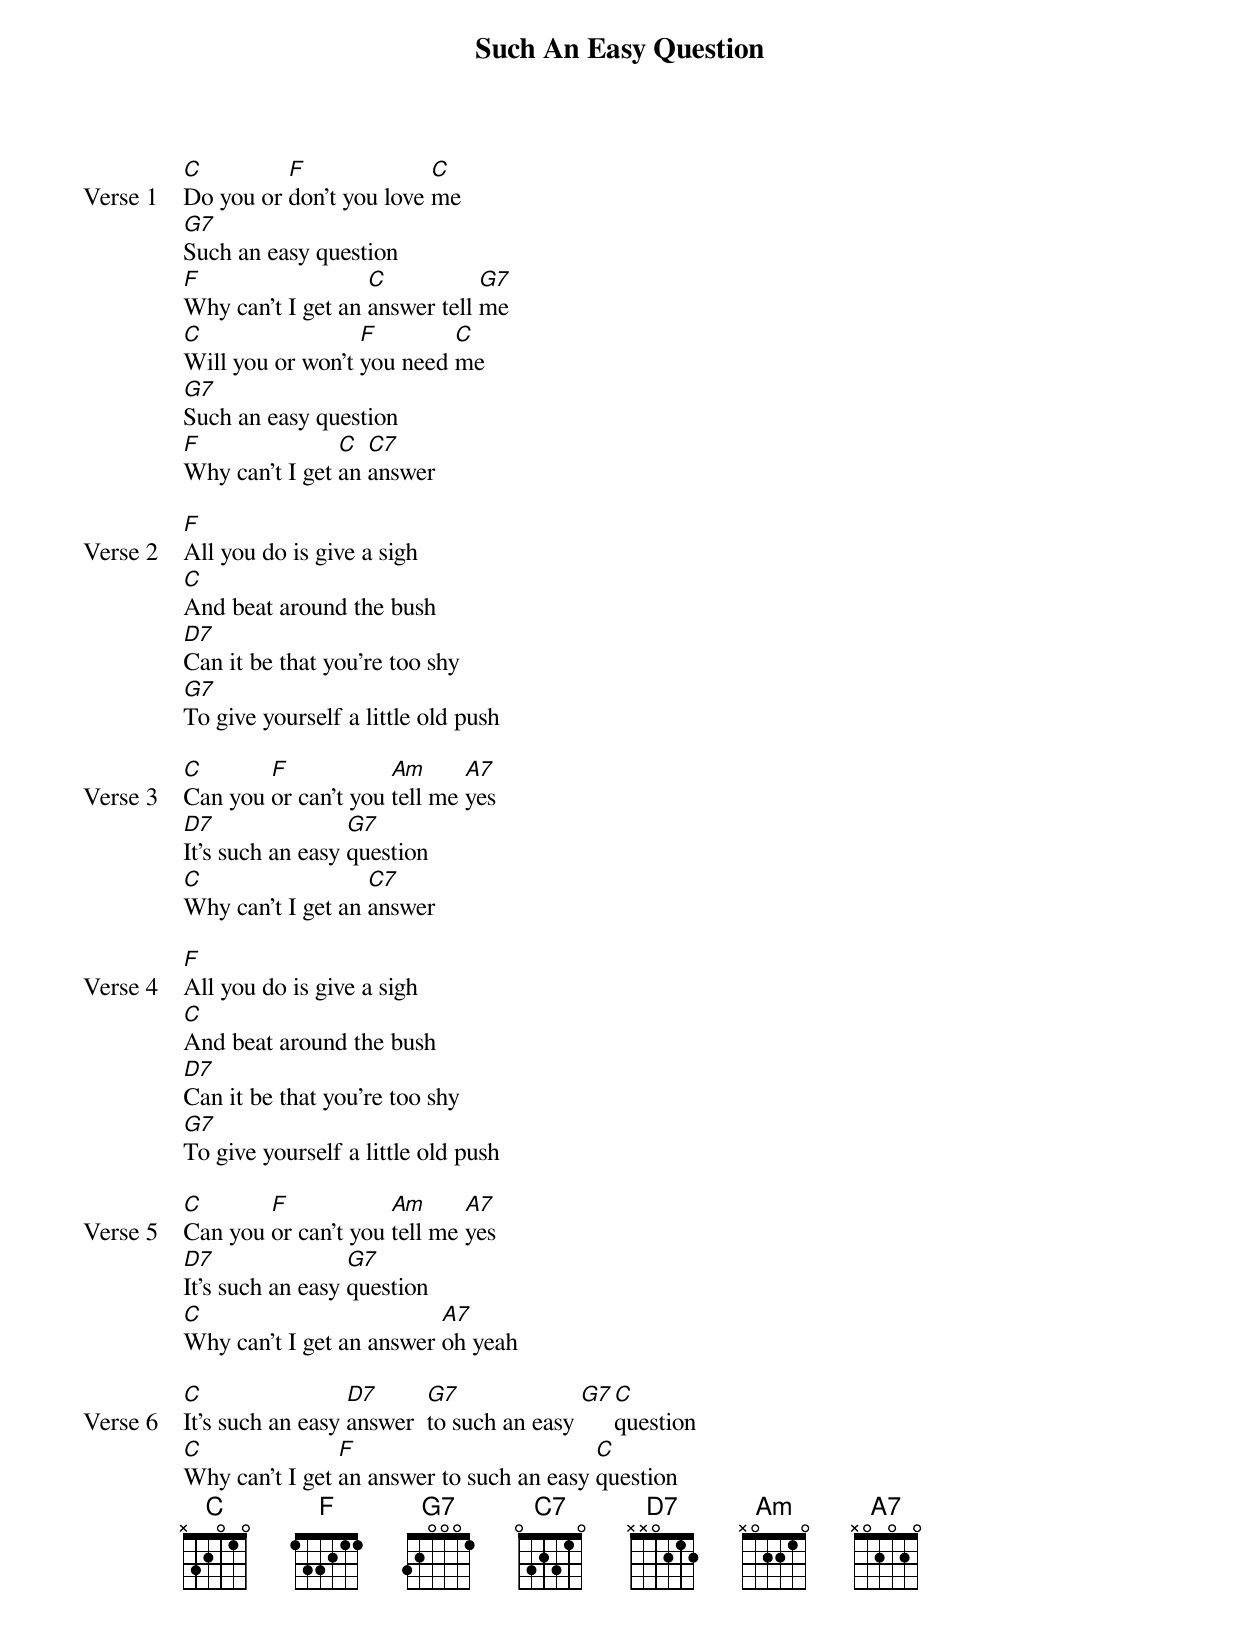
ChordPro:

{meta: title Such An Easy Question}
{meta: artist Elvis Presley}
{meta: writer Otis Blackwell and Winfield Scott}

{start_of_verse: Verse 1}
[C]Do you or [F]don't you love [C]me
[G7]Such an easy question
[F]Why can't I get an [C]answer tell [G7]me
[C]Will you or won't [F]you need [C]me
[G7]Such an easy question
[F]Why can't I get [C]an [C7]answer
{end_of_verse}

{start_of_verse: Verse 2}
[F]All you do is give a sigh
[C]And beat around the bush
[D7]Can it be that you're too shy
[G7]To give yourself a little old push
{end_of_verse}

{start_of_verse: Verse 3}
[C]Can you [F]or can't you [Am]tell me [A7]yes
[D7]It's such an easy [G7]question
[C]Why can't I get an [C7]answer
{end_of_verse}

{start_of_verse: Verse 4}
[F]All you do is give a sigh
[C]And beat around the bush
[D7]Can it be that you're too shy
[G7]To give yourself a little old push
{end_of_verse}

{start_of_verse: Verse 5}
[C]Can you [F]or can't you [Am]tell me [A7]yes
[D7]It's such an easy [G7]question
[C]Why can't I get an answer [A7]oh yeah
{end_of_verse}

{start_of_verse: Verse 6}
[C]It's such an easy [D7]answer  [G7]to such an easy [G7][C]question
[C]Why can't I get [F]an answer to such an easy [C]question
{end_of_verse}
